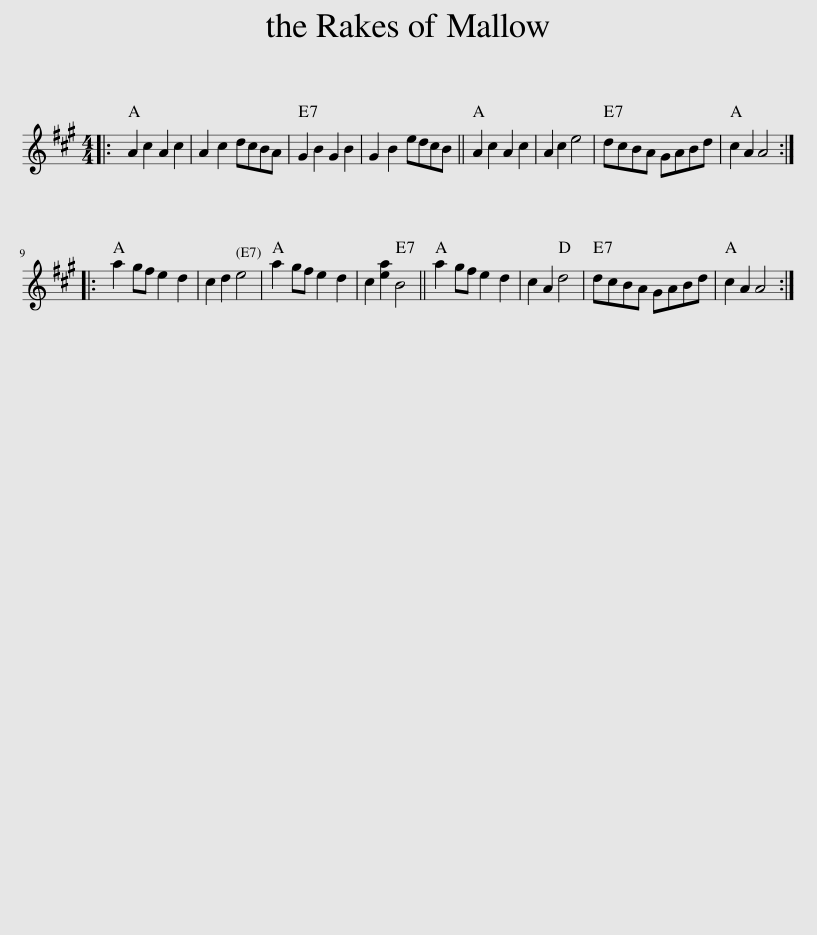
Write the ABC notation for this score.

X:1
L:1/8
M:4/4
I:linebreak $
K:A
V:1 treble
V:1
|: A2 c2 A2 c2 | A2 c2 dcBA | G2 B2 G2 B2 | G2 B2 edcB || A2 c2 A2 c2 | %5
 A2 c2 e4 | dcBA GABd | c2 A2 A4 ::$ a2 gf e2 d2 | c2 d2 e4 | %10
 a2 gf e2 d2 | c2 [ea]2 B4 || a2 gf e2 d2 | c2 A2 d4 | dcBA GABd | %15
 c2 A2 A4 :| %16
